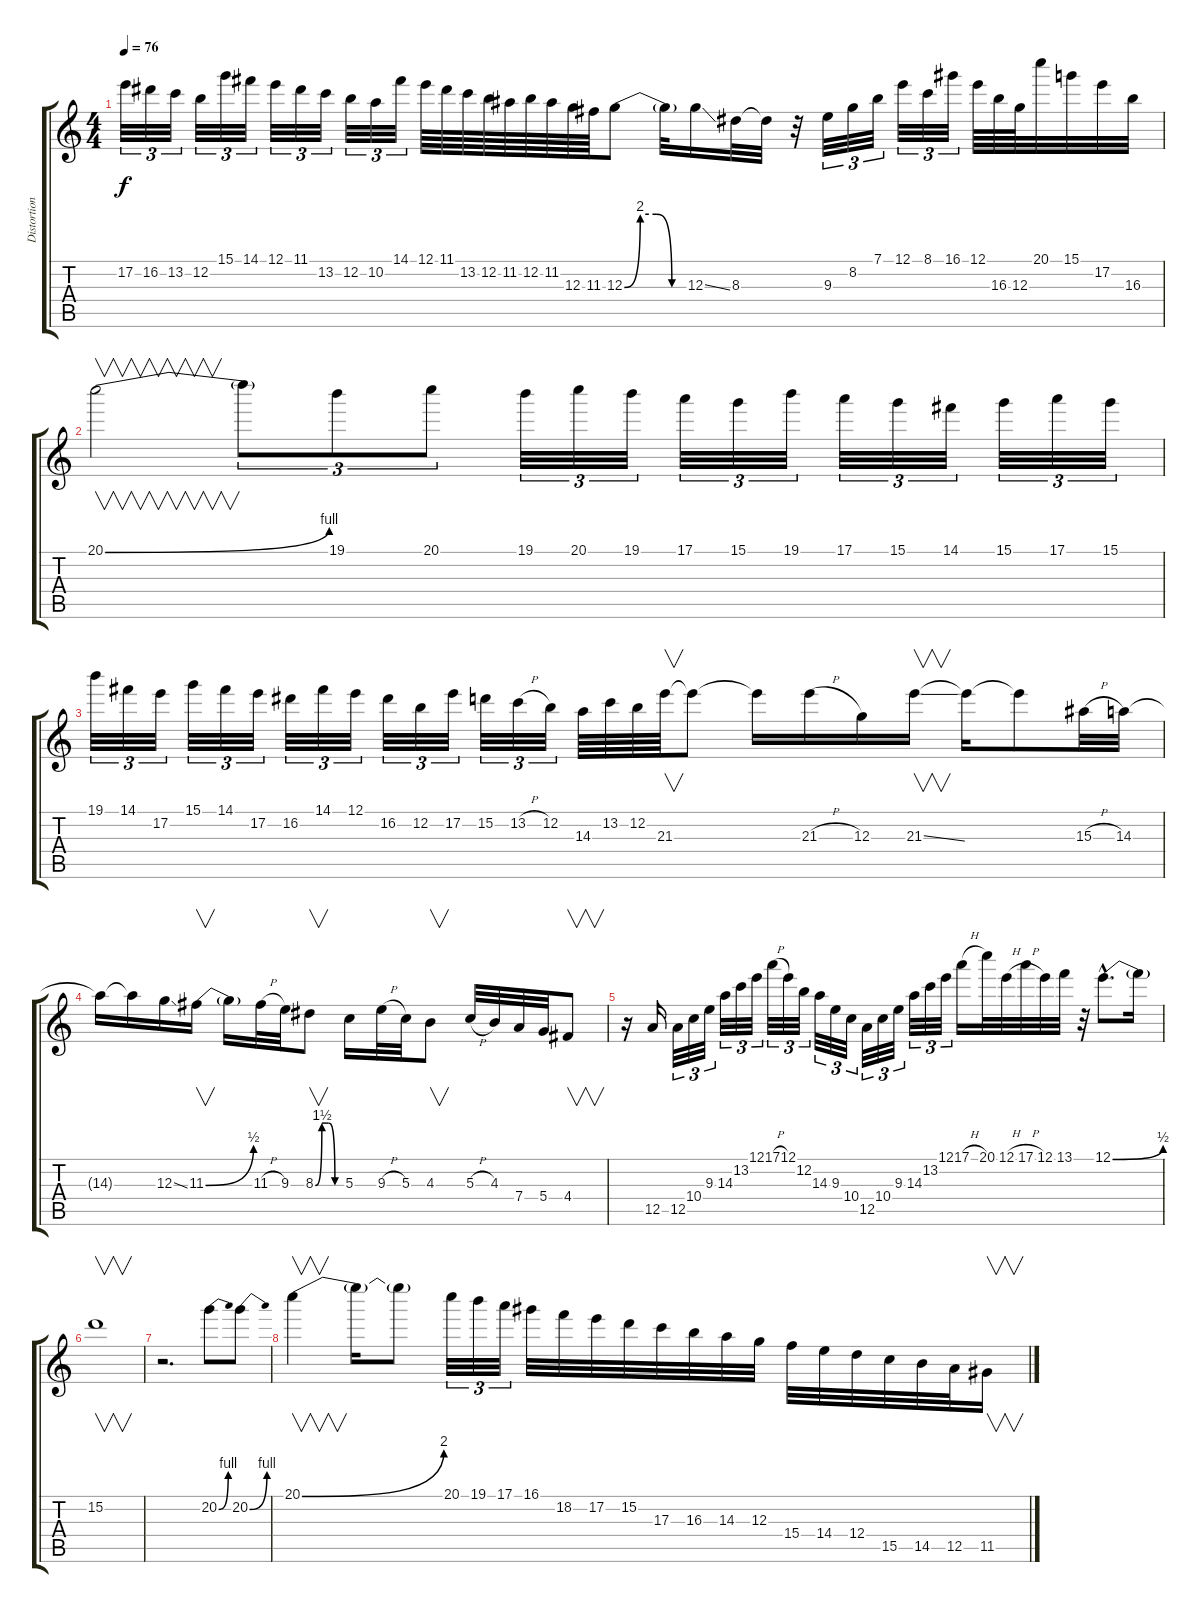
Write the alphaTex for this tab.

\track ("Distortion Guitar 2" "Distortion") {instrument distortionguitar}
\staff {score tabs}
\tuning (E4 B3 G3 D3 A2 E2) {hide}
\ts (4 4)
\tempo 76
\clef g2
\ks c
17.2.32{tu (3 2) dy f} 16.2.32{tu (3 2)} 13.2.32{tu (3 2)} 12.2.32{tu (3 2)} 15.1.32{tu (3 2)} 14.1.32{tu (3 2)} 12.1.32{tu (3 2)} 11.1.32{tu (3 2)} 13.2.32{tu (3 2)} 12.2.32{tu (3 2)} 10.2.32{tu (3 2)} 14.1.32{tu (3 2)} 12.1.64 11.1.64 13.2.64 12.2.64 11.2.64 12.2.64 11.2.64 12.3.64 11.3.64 12.3{be (custom 0 0 15 8 30 8 45 0 60 0)}.8 12.3{t}.32 12.3{ss}.16 8.3.32 8.3{t}.32 r.32 9.3.32{tu (3 2)} 8.2.32{tu (3 2)} 7.1.32{tu (3 2)} 12.1.32{tu (3 2)} 8.1.32{tu (3 2)} 16.1.32{tu (3 2)} 12.1.64 16.3.64 12.3.64 20.1.32 15.1.32 17.2.32 16.3.32 |
20.1{be (bend 0 0 60 4)}.2{v} 20.1{t}.8{tu (3 2)} 19.1.8{tu (3 2)} 20.1.8{tu (3 2)} 19.1.32{tu (3 2)} 20.1.32{tu (3 2)} 19.1.32{tu (3 2)} 17.1.32{tu (3 2)} 15.1.32{tu (3 2)} 19.1.32{tu (3 2)} 17.1.32{tu (3 2)} 15.1.32{tu (3 2)} 14.1.32{tu (3 2)} 15.1.32{tu (3 2)} 17.1.32{tu (3 2)} 15.1.32{tu (3 2)} |
19.1.32{tu (3 2)} 14.1.32{tu (3 2)} 17.2.32{tu (3 2)} 15.1.32{tu (3 2)} 14.1.32{tu (3 2)} 17.2.32{tu (3 2)} 16.2.32{tu (3 2)} 14.1.32{tu (3 2)} 12.1.32{tu (3 2)} 16.2.32{tu (3 2)} 12.2.32{tu (3 2)} 17.2.32{tu (3 2)} 15.2.32{tu (3 2)} 13.2{h}.32{tu (3 2)} 12.2.32{tu (3 2)} 14.3.64 13.2.64 12.2.64 21.3.64{v} 21.3{t}.8 21.3{t}.16 21.3{h}.16 12.3.16 21.3{ss}.16{v} 21.3{t}.16 21.3{t}.8 15.3{h}.32 14.3.32 |
14.3{t}.16 14.3{t}.16 12.3{ss}.16 11.3{be (bend 0 0 60 2)}.16{v} 11.3{t}.16 11.3{h}.32 9.3.32 8.3{be (custom 0 0 15 6 30 6 45 0 60 0)}.8{v} 5.3.16 9.3{h}.32 5.3.32 4.3.8{v} 5.3{h}.32 4.3.32 7.4.32 5.4.32 4.4.8{v} |
r.16 12.5.16 12.5.32{tu (3 2)} 10.4.32{tu (3 2)} 9.3.32{tu (3 2)} 14.3.32{tu (3 2)} 13.2.32{tu (3 2)} 12.1.32{tu (3 2)} 17.1{h}.32{tu (3 2)} 12.1.32{tu (3 2)} 12.2.32{tu (3 2)} 14.3.32{tu (3 2)} 9.3.32{tu (3 2)} 10.4.32{tu (3 2)} 12.5.32{tu (3 2)} 10.4.32{tu (3 2)} 9.3.32{tu (3 2)} 14.3.32{tu (3 2)} 13.2.32{tu (3 2)} 12.1.32{tu (3 2)} 17.1{h}.16 20.1.32 12.1{h}.32 17.1{h}.32 12.1.32 13.1.32 r.32 12.1{be (bend 0 0 60 2) hac}.8{d} 12.1{t}.16 |
15.2.1{v} |
r.2{d} 20.2{be (bend 0 0 60 4)}.8 20.2{be (bend 0 0 60 4)}.8 |
20.1{be (bend 0 0 60 8)}.4{v} 20.1{t}.16 20.1{t}.8 20.1.32{tu (3 2)} 19.1.32{tu (3 2)} 17.1.32{tu (3 2)} 16.1.32 18.2.32 17.2.32 15.2.32 17.3.32 16.3.32 14.3.32 12.3.32 15.4.32 14.4.32 12.4.32 15.5.32 14.5.32 12.5.32 11.5.16{v}
